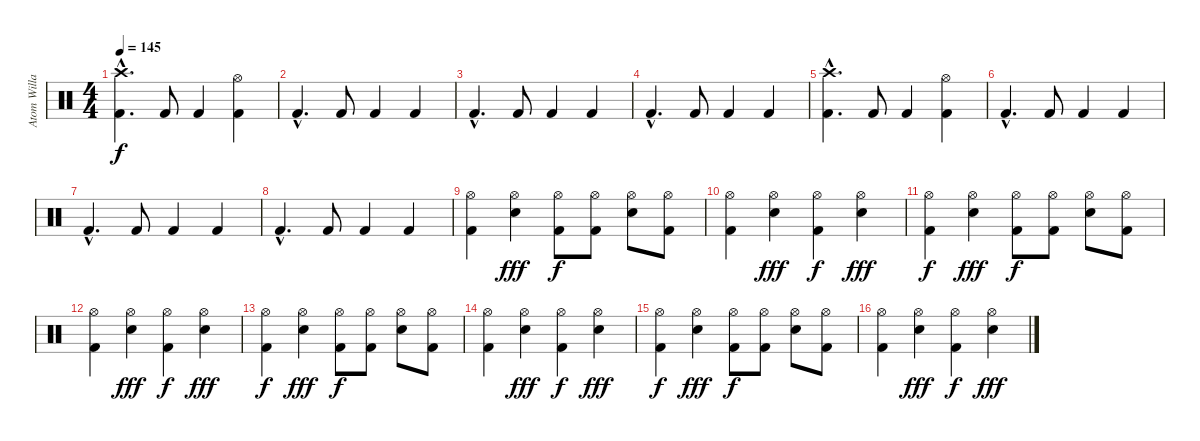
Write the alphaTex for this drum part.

\track ("Atom Willard" "Atom Willa") {instrument percussion}
\staff {score}
\articulation defaults
\ts (4 4)
\tempo 145
\clef neutral
\ks c
("Crash high (hit)"{hac} "Kick (hit) 2"{hac}).4{d dy f} "Kick (hit) 2".8 "Kick (hit) 2".4 ("Hi-Hat (open)" "Kick (hit) 2").4 |
"Kick (hit) 2"{hac}.4{d} "Kick (hit) 2".8 "Kick (hit) 2".4 "Kick (hit) 2".4 |
"Kick (hit) 2"{hac}.4{d} "Kick (hit) 2".8 "Kick (hit) 2".4 "Kick (hit) 2".4 |
"Kick (hit) 2"{hac}.4{d} "Kick (hit) 2".8 "Kick (hit) 2".4 "Kick (hit) 2".4 |
("Crash high (hit)"{hac} "Kick (hit) 2"{hac}).4{d} "Kick (hit) 2".8 "Kick (hit) 2".4 ("Hi-Hat (open)" "Kick (hit) 2").4 |
"Kick (hit) 2"{hac}.4{d} "Kick (hit) 2".8 "Kick (hit) 2".4 "Kick (hit) 2".4 |
"Kick (hit) 2"{hac}.4{d} "Kick (hit) 2".8 "Kick (hit) 2".4 "Kick (hit) 2".4 |
"Kick (hit) 2"{hac}.4{d} "Kick (hit) 2".8 "Kick (hit) 2".4 "Kick (hit) 2".4 |
("Hi-Hat (open)" "Kick (hit) 2").4 ("Hi-Hat (open)" "Snare (hit) 2").4{dy fff} ("Hi-Hat (open)" "Kick (hit) 2").8{dy f} ("Hi-Hat (open)" "Kick (hit) 2").8 ("Hi-Hat (open)" "Snare (hit) 2").8 ("Hi-Hat (open)" "Kick (hit) 2").8 |
("Hi-Hat (open)" "Kick (hit) 2").4 ("Hi-Hat (open)" "Snare (hit) 2").4{dy fff} ("Hi-Hat (open)" "Kick (hit) 2").4{dy f} ("Hi-Hat (open)" "Snare (hit) 2").4{dy fff} |
("Hi-Hat (open)" "Kick (hit) 2").4{dy f} ("Hi-Hat (open)" "Snare (hit) 2").4{dy fff} ("Hi-Hat (open)" "Kick (hit) 2").8{dy f} ("Hi-Hat (open)" "Kick (hit) 2").8 ("Hi-Hat (open)" "Snare (hit) 2").8 ("Hi-Hat (open)" "Kick (hit) 2").8 |
("Hi-Hat (open)" "Kick (hit) 2").4 ("Hi-Hat (open)" "Snare (hit) 2").4{dy fff} ("Hi-Hat (open)" "Kick (hit) 2").4{dy f} ("Hi-Hat (open)" "Snare (hit) 2").4{dy fff} |
("Hi-Hat (open)" "Kick (hit) 2").4{dy f} ("Hi-Hat (open)" "Snare (hit) 2").4{dy fff} ("Hi-Hat (open)" "Kick (hit) 2").8{dy f} ("Hi-Hat (open)" "Kick (hit) 2").8 ("Hi-Hat (open)" "Snare (hit) 2").8 ("Hi-Hat (open)" "Kick (hit) 2").8 |
("Hi-Hat (open)" "Kick (hit) 2").4 ("Hi-Hat (open)" "Snare (hit) 2").4{dy fff} ("Hi-Hat (open)" "Kick (hit) 2").4{dy f} ("Hi-Hat (open)" "Snare (hit) 2").4{dy fff} |
("Hi-Hat (open)" "Kick (hit) 2").4{dy f} ("Hi-Hat (open)" "Snare (hit) 2").4{dy fff} ("Hi-Hat (open)" "Kick (hit) 2").8{dy f} ("Hi-Hat (open)" "Kick (hit) 2").8 ("Hi-Hat (open)" "Snare (hit) 2").8 ("Hi-Hat (open)" "Kick (hit) 2").8 |
("Hi-Hat (open)" "Kick (hit) 2").4 ("Hi-Hat (open)" "Snare (hit) 2").4{dy fff} ("Hi-Hat (open)" "Kick (hit) 2").4{dy f} ("Hi-Hat (open)" "Snare (hit) 2").4{dy fff}
